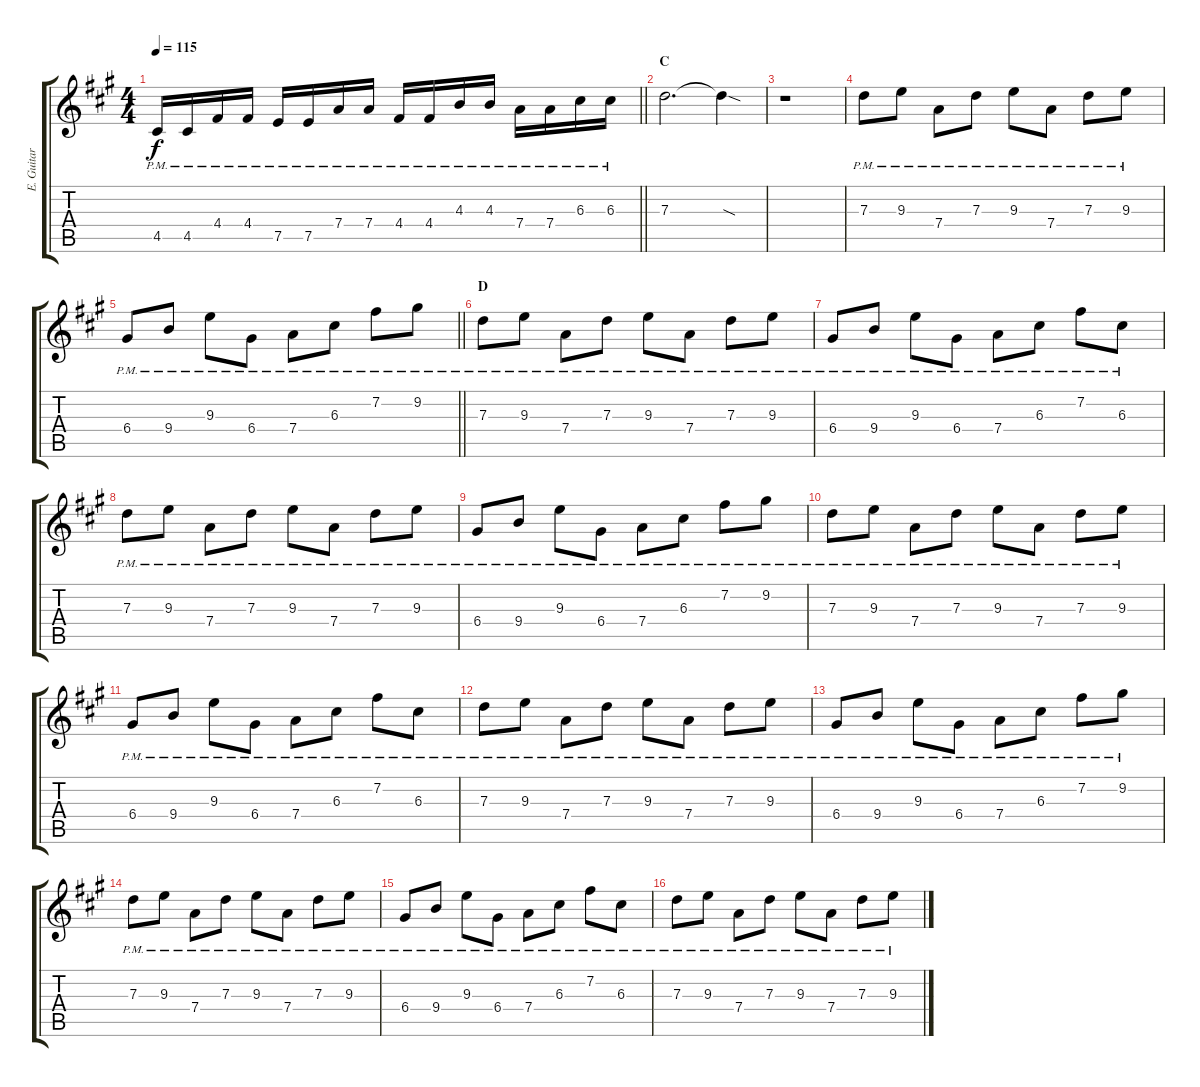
\track ("E. Guitar II" "E. Guitar ") {instrument overdrivenguitar}
\staff {score tabs}
\tuning (E4 B3 G3 D3 A2 E2) {hide}
\ts (4 4)
\tempo 115
\clef g2
\barLineRight lightlight
\ks a
4.5{pm}.16{dy f} 4.5{pm}.16 4.4{pm}.16 4.4{pm}.16 7.5{pm}.16 7.5{pm}.16 7.4{pm}.16 7.4{pm}.16 4.4{pm}.16 4.4{pm}.16 4.3{pm}.16 4.3{pm}.16 7.4{pm}.16 7.4{pm}.16 6.3{pm}.16 6.3{pm}.16 |
\section ("" "C")
7.3.2{d} 7.3{sod t}.4 |
r.1 |
7.3{pm}.8 9.3{pm}.8 7.4{pm}.8 7.3{pm}.8 9.3{pm}.8 7.4{pm}.8 7.3{pm}.8 9.3{pm}.8 |
\barLineRight lightlight
6.4{pm}.8 9.4{pm}.8 9.3{pm}.8 6.4{pm}.8 7.4{pm}.8 6.3{pm}.8 7.2{pm}.8 9.2{pm}.8 |
\section ("" "D")
7.3{pm}.8 9.3{pm}.8 7.4{pm}.8 7.3{pm}.8 9.3{pm}.8 7.4{pm}.8 7.3{pm}.8 9.3{pm}.8 |
6.4{pm}.8 9.4{pm}.8 9.3{pm}.8 6.4{pm}.8 7.4{pm}.8 6.3{pm}.8 7.2{pm}.8 6.3{pm}.8 |
7.3{pm}.8 9.3{pm}.8 7.4{pm}.8 7.3{pm}.8 9.3{pm}.8 7.4{pm}.8 7.3{pm}.8 9.3{pm}.8 |
6.4{pm}.8 9.4{pm}.8 9.3{pm}.8 6.4{pm}.8 7.4{pm}.8 6.3{pm}.8 7.2{pm}.8 9.2{pm}.8 |
7.3{pm}.8 9.3{pm}.8 7.4{pm}.8 7.3{pm}.8 9.3{pm}.8 7.4{pm}.8 7.3{pm}.8 9.3{pm}.8 |
6.4{pm}.8 9.4{pm}.8 9.3{pm}.8 6.4{pm}.8 7.4{pm}.8 6.3{pm}.8 7.2{pm}.8 6.3{pm}.8 |
7.3{pm}.8 9.3{pm}.8 7.4{pm}.8 7.3{pm}.8 9.3{pm}.8 7.4{pm}.8 7.3{pm}.8 9.3{pm}.8 |
6.4{pm}.8 9.4{pm}.8 9.3{pm}.8 6.4{pm}.8 7.4{pm}.8 6.3{pm}.8 7.2{pm}.8 9.2{pm}.8 |
7.3{pm}.8 9.3{pm}.8 7.4{pm}.8 7.3{pm}.8 9.3{pm}.8 7.4{pm}.8 7.3{pm}.8 9.3{pm}.8 |
6.4{pm}.8 9.4{pm}.8 9.3{pm}.8 6.4{pm}.8 7.4{pm}.8 6.3{pm}.8 7.2{pm}.8 6.3{pm}.8 |
7.3{pm}.8 9.3{pm}.8 7.4{pm}.8 7.3{pm}.8 9.3{pm}.8 7.4{pm}.8 7.3{pm}.8 9.3{pm}.8
